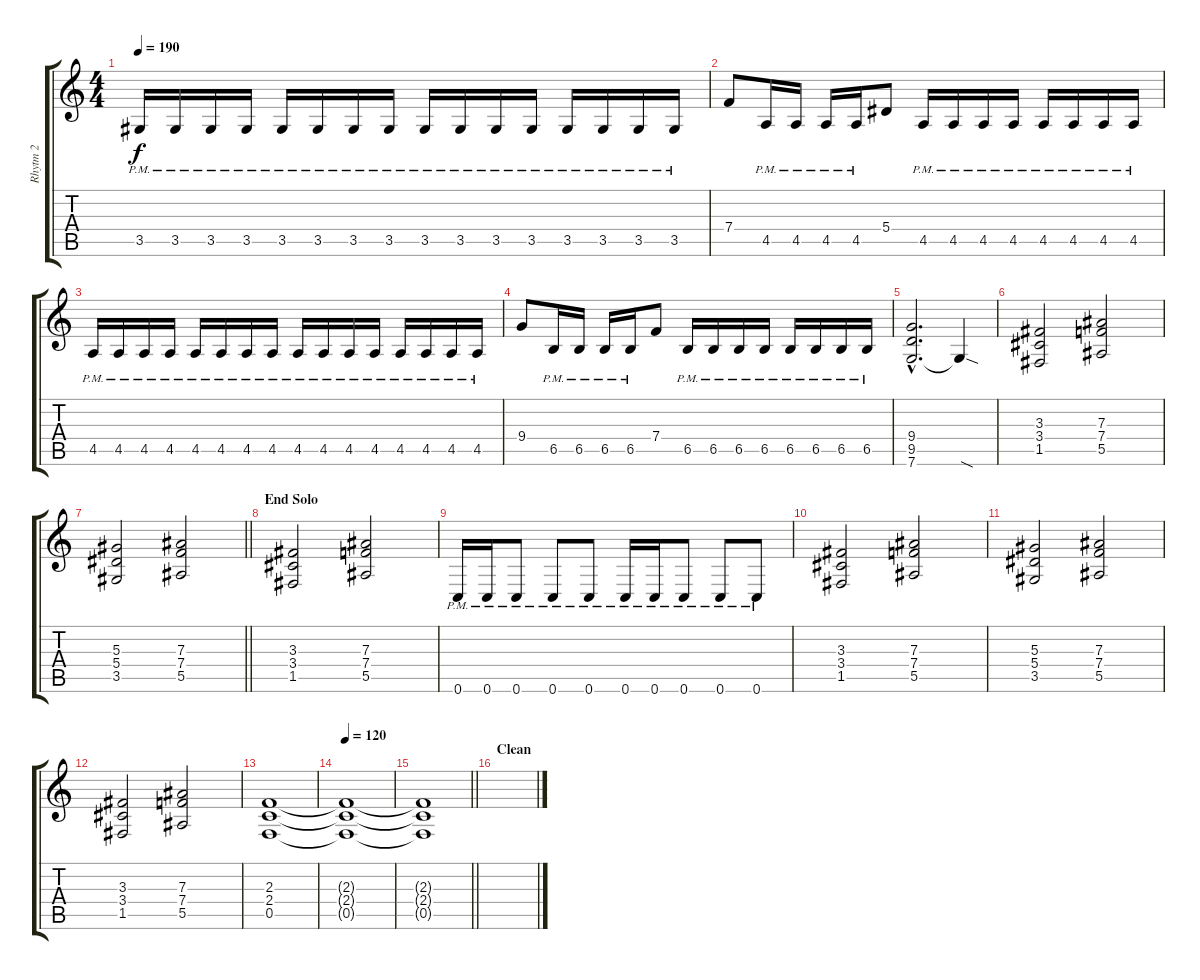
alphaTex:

\track ("Rhytm 2" "Rhytm 2") {instrument distortionguitar}
\staff {score tabs}
\tuning (C4 G3 Eb3 Bb2 F2 C2) {hide}
\ts (4 4)
\tempo 190
\clef g2
\ks c
3.5{pm}.16{dy f} 3.5{pm}.16 3.5{pm}.16 3.5{pm}.16 3.5{pm}.16 3.5{pm}.16 3.5{pm}.16 3.5{pm}.16 3.5{pm}.16 3.5{pm}.16 3.5{pm}.16 3.5{pm}.16 3.5{pm}.16 3.5{pm}.16 3.5{pm}.16 3.5{pm}.16 |
7.4.8 4.5{pm}.16 4.5{pm}.16 4.5{pm}.16 4.5{pm}.16 5.4.8 4.5{pm}.16 4.5{pm}.16 4.5{pm}.16 4.5{pm}.16 4.5{pm}.16 4.5{pm}.16 4.5{pm}.16 4.5{pm}.16 |
4.5{pm}.16 4.5{pm}.16 4.5{pm}.16 4.5{pm}.16 4.5{pm}.16 4.5{pm}.16 4.5{pm}.16 4.5{pm}.16 4.5{pm}.16 4.5{pm}.16 4.5{pm}.16 4.5{pm}.16 4.5{pm}.16 4.5{pm}.16 4.5{pm}.16 4.5{pm}.16 |
9.4.8 6.5{pm}.16 6.5{pm}.16 6.5{pm}.16 6.5{pm}.16 7.4.8 6.5{pm}.16 6.5{pm}.16 6.5{pm}.16 6.5{pm}.16 6.5{pm}.16 6.5{pm}.16 6.5{pm}.16 6.5{pm}.16 |
(9.4{hac} 9.5{hac} 7.6{hac}).2{d} 7.6{sod t}.4 |
(3.3 3.4 1.5).2 (7.3 7.4 5.5).2 |
\barLineRight lightlight
(5.3 5.4 3.5).2 (7.3 7.4 5.5).2 |
\section ("" "End Solo")
(3.3 3.4 1.5).2 (7.3 7.4 5.5).2 |
0.6{pm}.16 0.6{pm}.16 0.6{pm}.8 0.6{pm}.8 0.6{pm}.8 0.6{pm}.16 0.6{pm}.16 0.6{pm}.8 0.6{pm}.8 0.6{pm}.8 |
(3.3 3.4 1.5).2 (7.3 7.4 5.5).2 |
(5.3 5.4 3.5).2 (7.3 7.4 5.5).2 |
(3.3 3.4 1.5).2 (7.3 7.4 5.5).2 |
(2.3 2.4 0.5).1 |
\tempo 120
(2.3{t} 2.4{t} 0.5{t}).1 |
\barLineRight lightlight
(2.3{t} 2.4{t} 0.5{t}).1 |
\section ("" "Clean")
